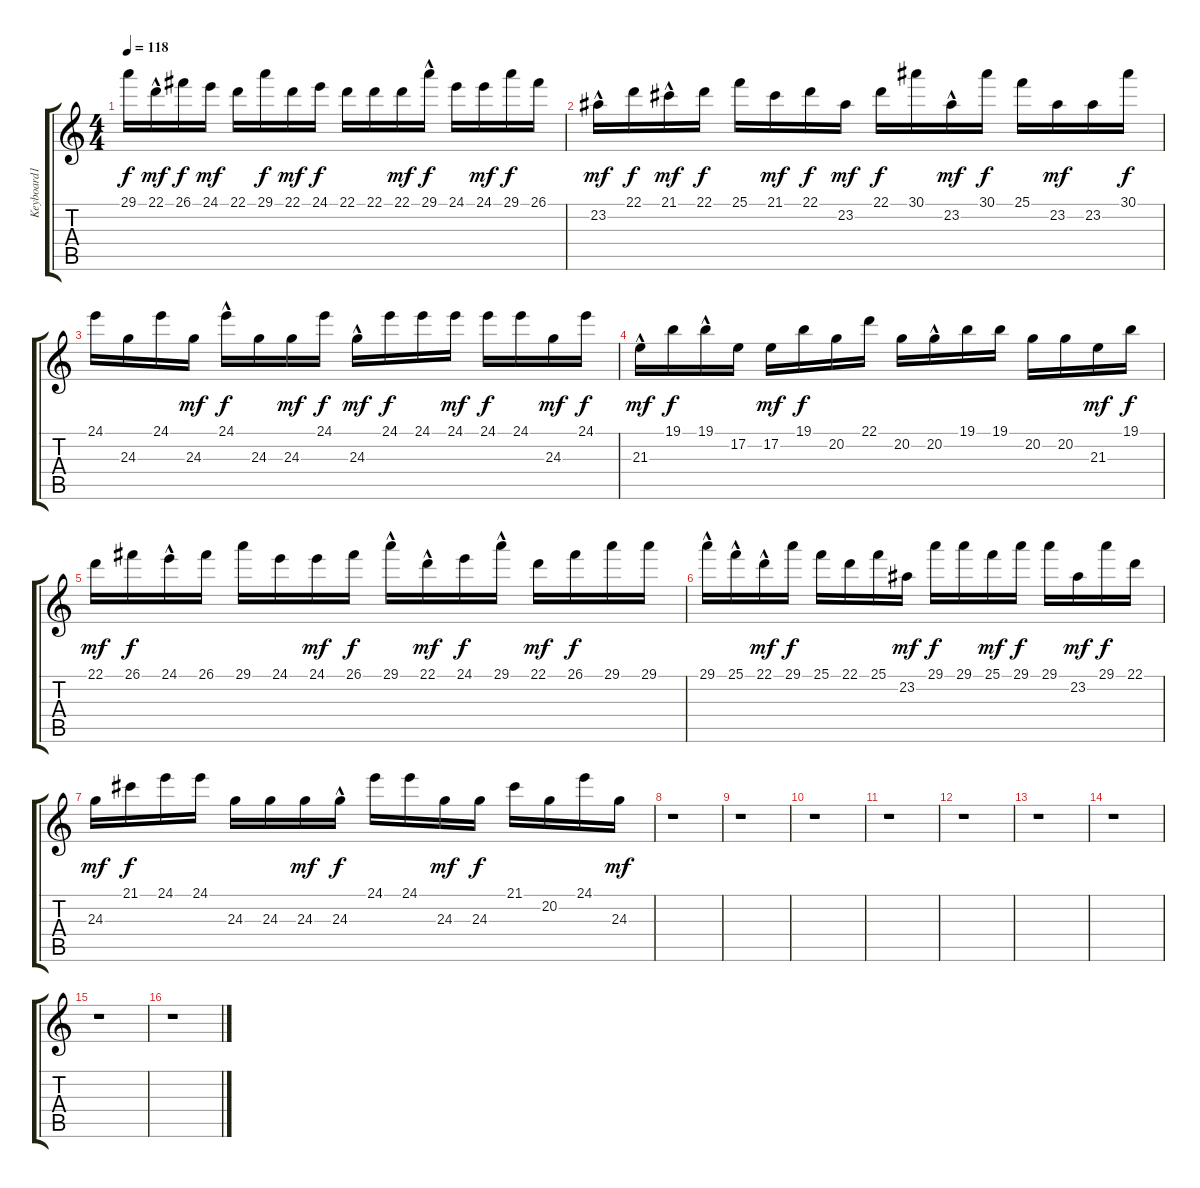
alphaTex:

\track ("Keyboard1" "Keyboard1") {instrument honkytonkpiano}
\staff {score tabs}
\tuning (E4 B3 G3 D3 A2 E2) {hide}
\ts (4 4)
\tempo 118
\clef g2
\ks c
29.1.16{dy f} 22.1{hac}.16{dy mf} 26.1.16{dy f} 24.1.16{dy mf} 22.1.16 29.1.16{dy f} 22.1.16{dy mf} 24.1.16{dy f} 22.1.16 22.1.16 22.1.16{dy mf} 29.1{hac}.16{dy f} 24.1.16 24.1.16{dy mf} 29.1.16{dy f} 26.1.16 |
23.2{hac}.16{dy mf} 22.1.16{dy f} 21.1{hac}.16{dy mf} 22.1.16{dy f} 25.1.16 21.1.16{dy mf} 22.1.16{dy f} 23.2.16{dy mf} 22.1.16{dy f} 30.1.16 23.2{hac}.16{dy mf} 30.1.16{dy f} 25.1.16 23.2.16{dy mf} 23.2.16 30.1.16{dy f} |
24.1.16 24.3.16 24.1.16 24.3.16{dy mf} 24.1{hac}.16{dy f} 24.3.16 24.3.16{dy mf} 24.1.16{dy f} 24.3{hac}.16{dy mf} 24.1.16{dy f} 24.1.16 24.1.16{dy mf} 24.1.16{dy f} 24.1.16 24.3.16{dy mf} 24.1.16{dy f} |
21.3{hac}.16{dy mf} 19.1.16{dy f} 19.1{hac}.16 17.2.16 17.2.16{dy mf} 19.1.16{dy f} 20.2.16 22.1.16 20.2.16 20.2{hac}.16 19.1.16 19.1.16 20.2.16 20.2.16 21.3.16{dy mf} 19.1.16{dy f} |
22.1.16{dy mf} 26.1.16{dy f} 24.1{hac}.16 26.1.16 29.1.16 24.1.16 24.1.16{dy mf} 26.1.16{dy f} 29.1{hac}.16 22.1{hac}.16{dy mf} 24.1.16{dy f} 29.1{hac}.16 22.1.16{dy mf} 26.1.16{dy f} 29.1.16 29.1.16 |
29.1{hac}.16 25.1{hac}.16 22.1{hac}.16{dy mf} 29.1.16{dy f} 25.1.16 22.1.16 25.1.16 23.2.16{dy mf} 29.1.16{dy f} 29.1.16 25.1.16{dy mf} 29.1.16{dy f} 29.1.16 23.2.16{dy mf} 29.1.16{dy f} 22.1.16 |
24.3.16{dy mf} 21.1.16{dy f} 24.1.16 24.1.16 24.3.16 24.3.16 24.3.16{dy mf} 24.3{hac}.16{dy f} 24.1.16 24.1.16 24.3.16{dy mf} 24.3.16{dy f} 21.1.16 20.2.16 24.1.16 24.3.16{dy mf} |
r.1 |
r.1 |
r.1 |
r.1 |
r.1 |
r.1 |
r.1 |
r.1 |
r.1
